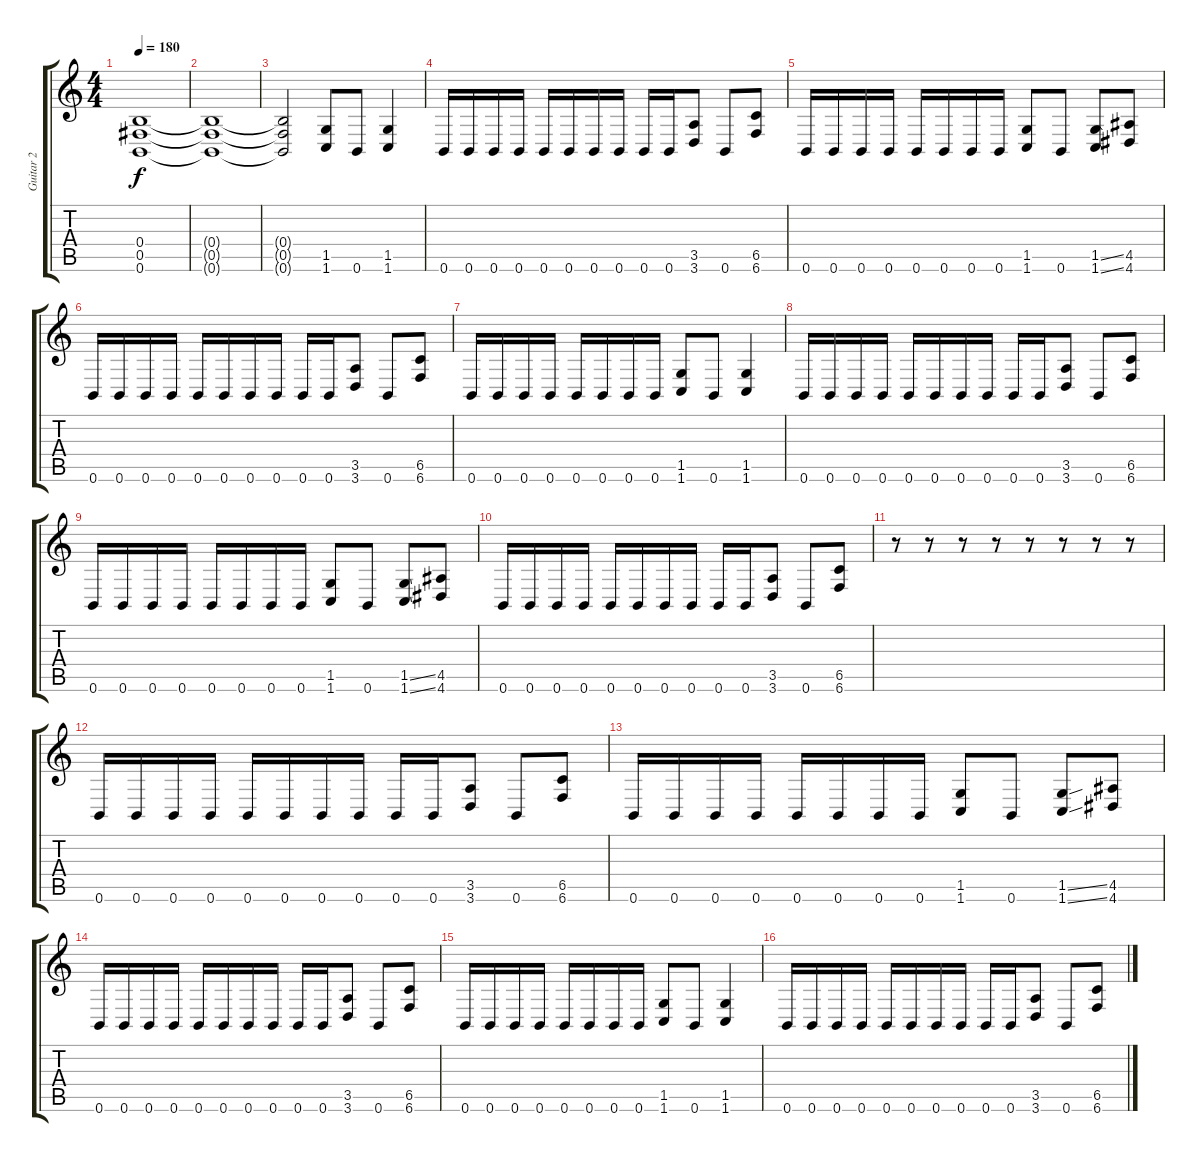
\track ("Guitar 2" "Guitar 2") {instrument distortionguitar}
\staff {score tabs}
\tuning (Db4 Ab3 E3 B2 Gb2 B1) {hide}
\ts (4 4)
\tempo 180
\clef g2
\ks c
(0.4{t} 0.5{t} 0.6{t}).1{dy f} |
(0.4{t} 0.5{t} 0.6{t}).1 |
(0.4{t} 0.5{t} 0.6{t}).2 (1.5 1.6).8 0.6.8 (1.5 1.6).4 |
0.6.16 0.6.16 0.6.16 0.6.16 0.6.16 0.6.16 0.6.16 0.6.16 0.6.16 0.6.16 (3.5 3.6).8 0.6.8 (6.5 6.6).8 |
0.6.16 0.6.16 0.6.16 0.6.16 0.6.16 0.6.16 0.6.16 0.6.16 (1.5 1.6).8 0.6.8 (1.5{ss} 1.6{ss}).8 (4.5 4.6).8 |
0.6.16 0.6.16 0.6.16 0.6.16 0.6.16 0.6.16 0.6.16 0.6.16 0.6.16 0.6.16 (3.5 3.6).8 0.6.8 (6.5 6.6).8 |
0.6.16 0.6.16 0.6.16 0.6.16 0.6.16 0.6.16 0.6.16 0.6.16 (1.5 1.6).8 0.6.8 (1.5 1.6).4 |
0.6.16 0.6.16 0.6.16 0.6.16 0.6.16 0.6.16 0.6.16 0.6.16 0.6.16 0.6.16 (3.5 3.6).8 0.6.8 (6.5 6.6).8 |
0.6.16 0.6.16 0.6.16 0.6.16 0.6.16 0.6.16 0.6.16 0.6.16 (1.5 1.6).8 0.6.8 (1.5{ss} 1.6{ss}).8 (4.5 4.6).8 |
0.6.16 0.6.16 0.6.16 0.6.16 0.6.16 0.6.16 0.6.16 0.6.16 0.6.16 0.6.16 (3.5 3.6).8 0.6.8 (6.5 6.6).8 |
r.8 r.8 r.8 r.8 r.8 r.8 r.8 r.8 |
0.6.16 0.6.16 0.6.16 0.6.16 0.6.16 0.6.16 0.6.16 0.6.16 0.6.16 0.6.16 (3.5 3.6).8 0.6.8 (6.5 6.6).8 |
0.6.16 0.6.16 0.6.16 0.6.16 0.6.16 0.6.16 0.6.16 0.6.16 (1.5 1.6).8 0.6.8 (1.5{ss} 1.6{ss}).8 (4.5 4.6).8 |
0.6.16 0.6.16 0.6.16 0.6.16 0.6.16 0.6.16 0.6.16 0.6.16 0.6.16 0.6.16 (3.5 3.6).8 0.6.8 (6.5 6.6).8 |
0.6.16 0.6.16 0.6.16 0.6.16 0.6.16 0.6.16 0.6.16 0.6.16 (1.5 1.6).8 0.6.8 (1.5 1.6).4 |
0.6.16 0.6.16 0.6.16 0.6.16 0.6.16 0.6.16 0.6.16 0.6.16 0.6.16 0.6.16 (3.5 3.6).8 0.6.8 (6.5 6.6).8
